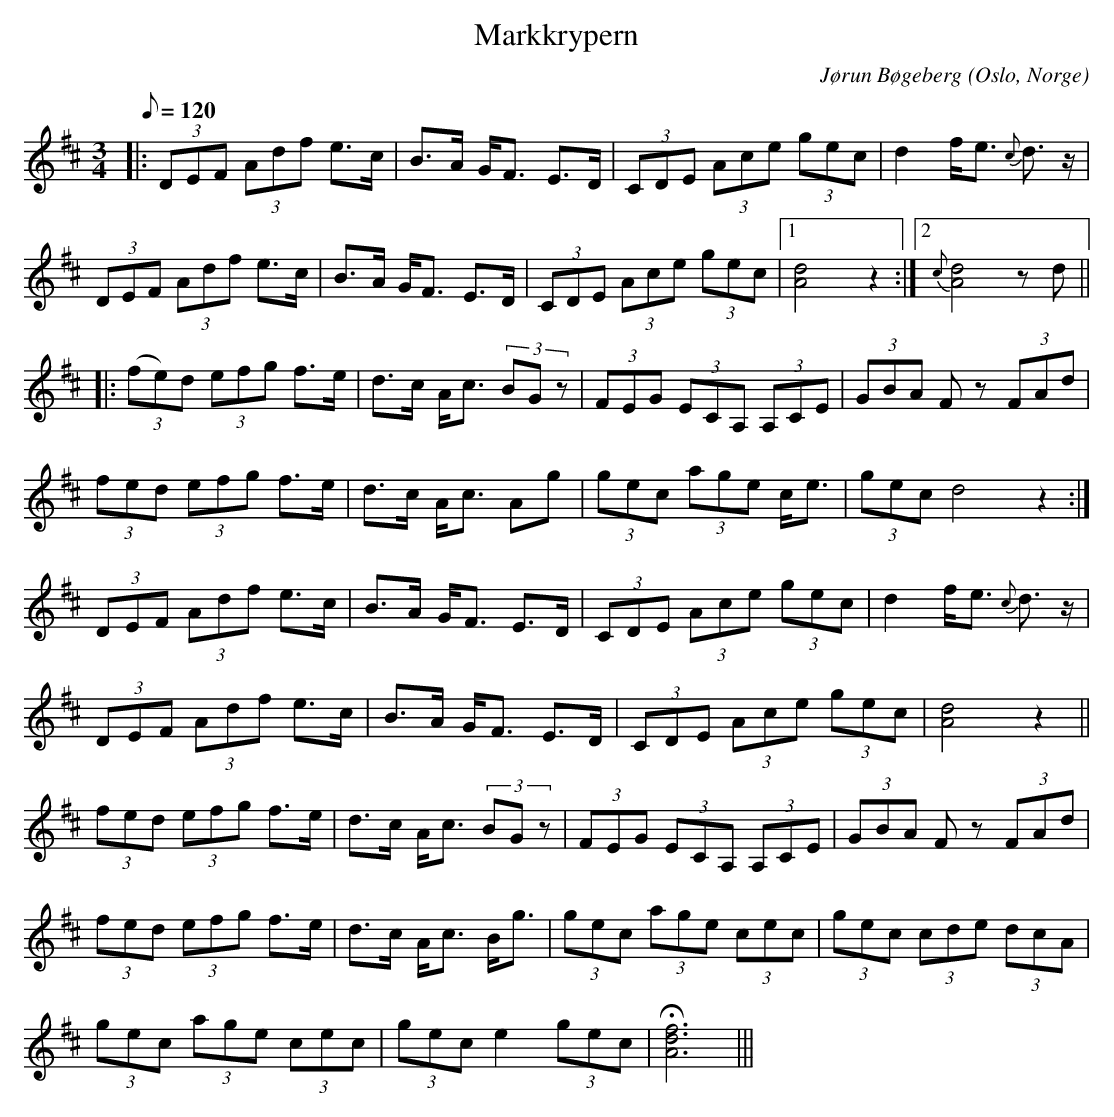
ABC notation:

X:1
T:Markkrypern
M:3/4
L:1/8
Q:120
O:Oslo, Norge
C:Jørun Bøgeberg
M:3/4
L:1/16
K:D
|:(3D2E2F2 (3A2d2f2 e3c | B3A GF3 E3D| (3C2D2E2 (3A2c2e2 (3g2e2c2| d4fe3 {c}d3z|
(3D2E2F2 (3A2d2f2 e3c | B3A GF3 E3D |(3C2D2E2 (3A2c2e2 (3g2e2c2|1 [A8d8]z4:|2 {c}[A8d8]z2d2 ||
|:(3(f2e2)d2 (3e2f2g2 f3e|d3c Ac3 (3B2G2z2| (3F2E2G2 (3E2C2A,2 (3A,2C2E2|(3G2B2A2 F2z2 (3F2A2d2|
 (3f2e2d2 (3e2f2g2 f3e|d3c Ac3 A2g2 |(3g2e2c2 (3a2g2e2 ce3| (3g2e2c2 d8z4:|
(3D2E2F2 (3A2d2f2 e3c | B3A GF3 E3D| (3C2D2E2 (3A2c2e2 (3g2e2c2| d4fe3 {c}d3z|
(3D2E2F2 (3A2d2f2 e3c | B3A GF3 E3D |(3C2D2E2 (3A2c2e2 (3g2e2c2| [A8d8]z4||
(3f2e2d2 (3e2f2g2 f3e|d3c Ac3 (3B2G2z2| (3F2E2G2 (3E2C2A,2 (3A,2C2E2|(3G2B2A2 F2z2 (3F2A2d2|
 (3f2e2d2 (3e2f2g2 f3e|d3c Ac3 Bg3 |(3g2e2c2 (3a2g2e2 (3c2e2c2|(3g2e2c2 (3c2d2e2 (3d2c2A2|
(3g2e2c2 (3a2g2e2 (3c2e2c2|(3g2e2c2 e4 (3g2e2c2|!fermata![Adf]12|||
